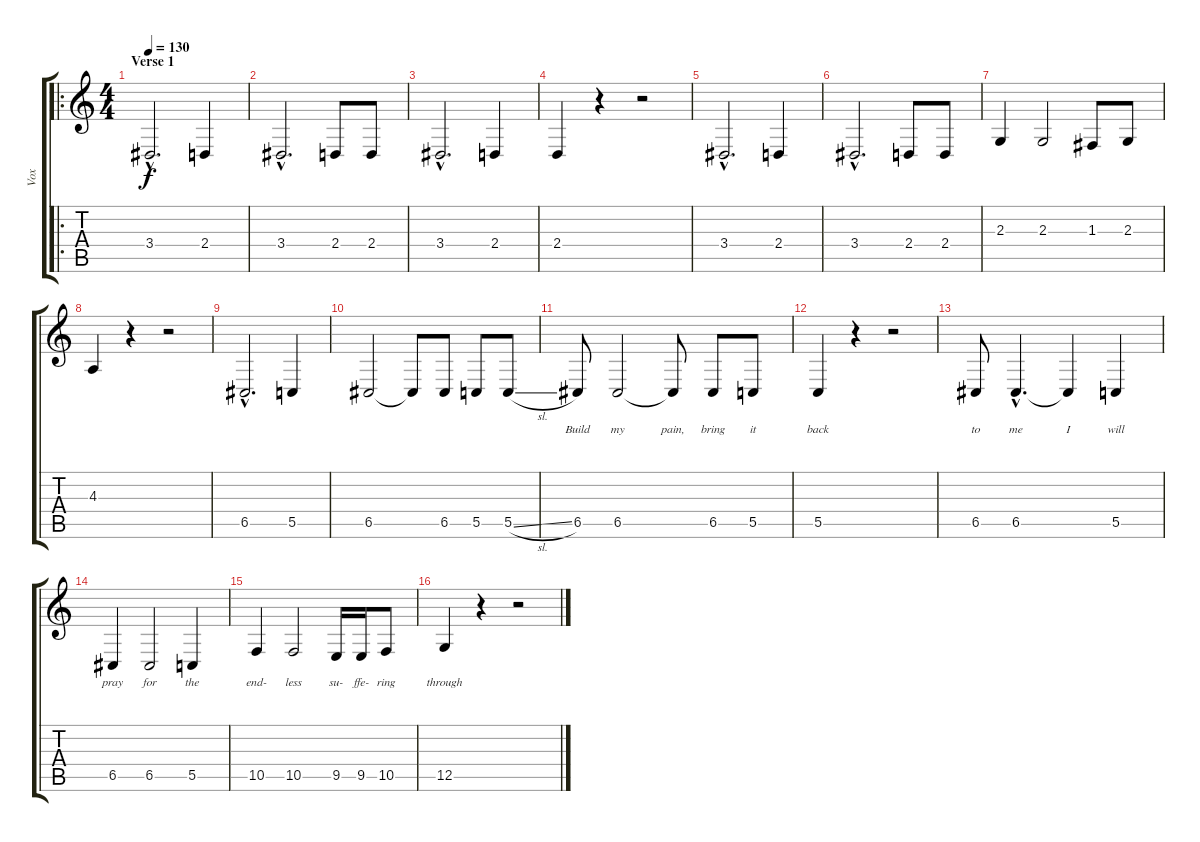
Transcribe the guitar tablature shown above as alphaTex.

\track ("Vox" "Vox") {instrument lead6voice}
\staff {score tabs}
\tuning (D4 A3 F3 C3 G2 C2) {hide}
\ro
\ts (4 4)
\section ("" "Verse 1")
\tempo 130
\clef g2
\ks c
3.4{hac}.2{d dy f} 2.4.4 |
3.4{hac}.2{d} 2.4.8 2.4.8 |
3.4{hac}.2{d} 2.4.4 |
2.4.4 r.4 r.2 |
3.4{hac}.2{d} 2.4.4 |
3.4{hac}.2{d} 2.4.8 2.4.8 |
2.3.4 2.3.2 1.3.8 2.3.8 |
4.3.4 r.4 r.2 |
6.5{hac}.2{d} 5.5.4 |
6.5.2 6.5{t}.8 6.5.8 5.5.8 5.5{sl}.8 |
6.5.8{lyrics (0 "Build") lyrics (1 "") lyrics (2 "") lyrics (3 "") lyrics (4 "")} 6.5.2{lyrics (0 "my") lyrics (1 "") lyrics (2 "") lyrics (3 "") lyrics (4 "")} 6.5{t}.8{lyrics (0 "pain,") lyrics (1 "") lyrics (2 "") lyrics (3 "") lyrics (4 "")} 6.5.8{lyrics (0 "bring") lyrics (1 "") lyrics (2 "") lyrics (3 "") lyrics (4 "")} 5.5.8{lyrics (0 "it") lyrics (1 "") lyrics (2 "") lyrics (3 "") lyrics (4 "")} |
5.5.4{lyrics (0 "back") lyrics (1 "") lyrics (2 "") lyrics (3 "") lyrics (4 "")} r.4 r.2 |
6.5.8{lyrics (0 "to") lyrics (1 "") lyrics (2 "") lyrics (3 "") lyrics (4 "")} 6.5{hac}.4{d lyrics (0 "me") lyrics (1 "") lyrics (2 "") lyrics (3 "") lyrics (4 "")} 6.5{t}.4{lyrics (0 "I") lyrics (1 "") lyrics (2 "") lyrics (3 "") lyrics (4 "")} 5.5.4{lyrics (0 "will") lyrics (1 "") lyrics (2 "") lyrics (3 "") lyrics (4 "")} |
6.5.4{lyrics (0 "pray") lyrics (1 "") lyrics (2 "") lyrics (3 "") lyrics (4 "")} 6.5.2{lyrics (0 "for") lyrics (1 "") lyrics (2 "") lyrics (3 "") lyrics (4 "")} 5.5.4{lyrics (0 "the") lyrics (1 "") lyrics (2 "") lyrics (3 "") lyrics (4 "")} |
10.5.4{lyrics (0 "end-") lyrics (1 "") lyrics (2 "") lyrics (3 "") lyrics (4 "")} 10.5.2{lyrics (0 "less") lyrics (1 "") lyrics (2 "") lyrics (3 "") lyrics (4 "")} 9.5.16{lyrics (0 "su-") lyrics (1 "") lyrics (2 "") lyrics (3 "") lyrics (4 "")} 9.5.16{lyrics (0 "ffe-") lyrics (1 "") lyrics (2 "") lyrics (3 "") lyrics (4 "")} 10.5.8{lyrics (0 "ring") lyrics (1 "") lyrics (2 "") lyrics (3 "") lyrics (4 "")} |
12.5.4{lyrics (0 "through") lyrics (1 "") lyrics (2 "") lyrics (3 "") lyrics (4 "")} r.4 r.2
